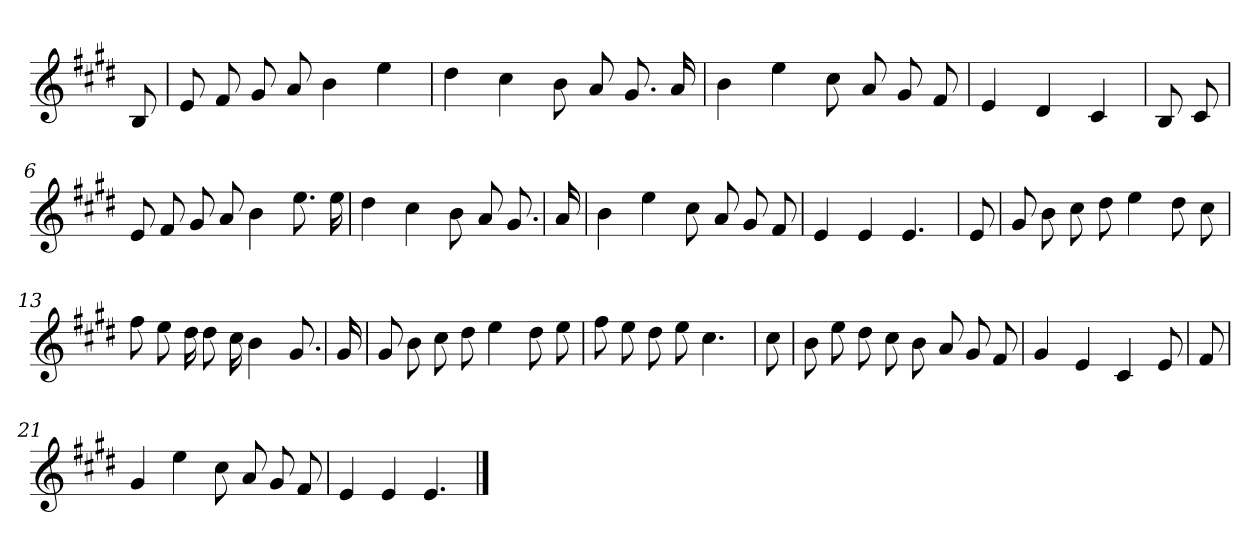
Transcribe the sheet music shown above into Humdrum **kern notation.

**kern
*part1
*staff1
*clefG2
*k[f#c#g#d#]
*E:
=
8B
=1
8e
8f#
8g#
8a
4b
4ee
=2
4dd#
4cc#
8b
8a
8.g#
16a
=3
4b
4ee
8cc#
8a
8g#
8f#
=4
4e
4d#
4c#
=5
8B
8c#
=6
8e
8f#
8g#
8a
4b
8.ee
16ee
=7
4dd#
4cc#
8b
8a
8.g#
=8
16a
=9
4b
4ee
8cc#
8a
8g#
8f#
=10
4e
4e
4.e
=11
8e
=12
8g#
8b
8cc#
8dd#
4ee
8dd#
8cc#
=13
8ff#
8ee
16dd#
8dd#
16cc#
4b
8.g#
=14
16g#
=15
8g#
8b
8cc#
8dd#
4ee
8dd#
8ee
=16
8ff#
8ee
8dd#
8ee
4.cc#
=17
8cc#
=18
8b
8ee
8dd#
8cc#
8b
8a
8g#
8f#
=19
4g#
4e
4c#
8e
=20
8f#
=21
4g#
4ee
8cc#
8a
8g#
8f#
=22
4e
4e
4.e
==
*-
